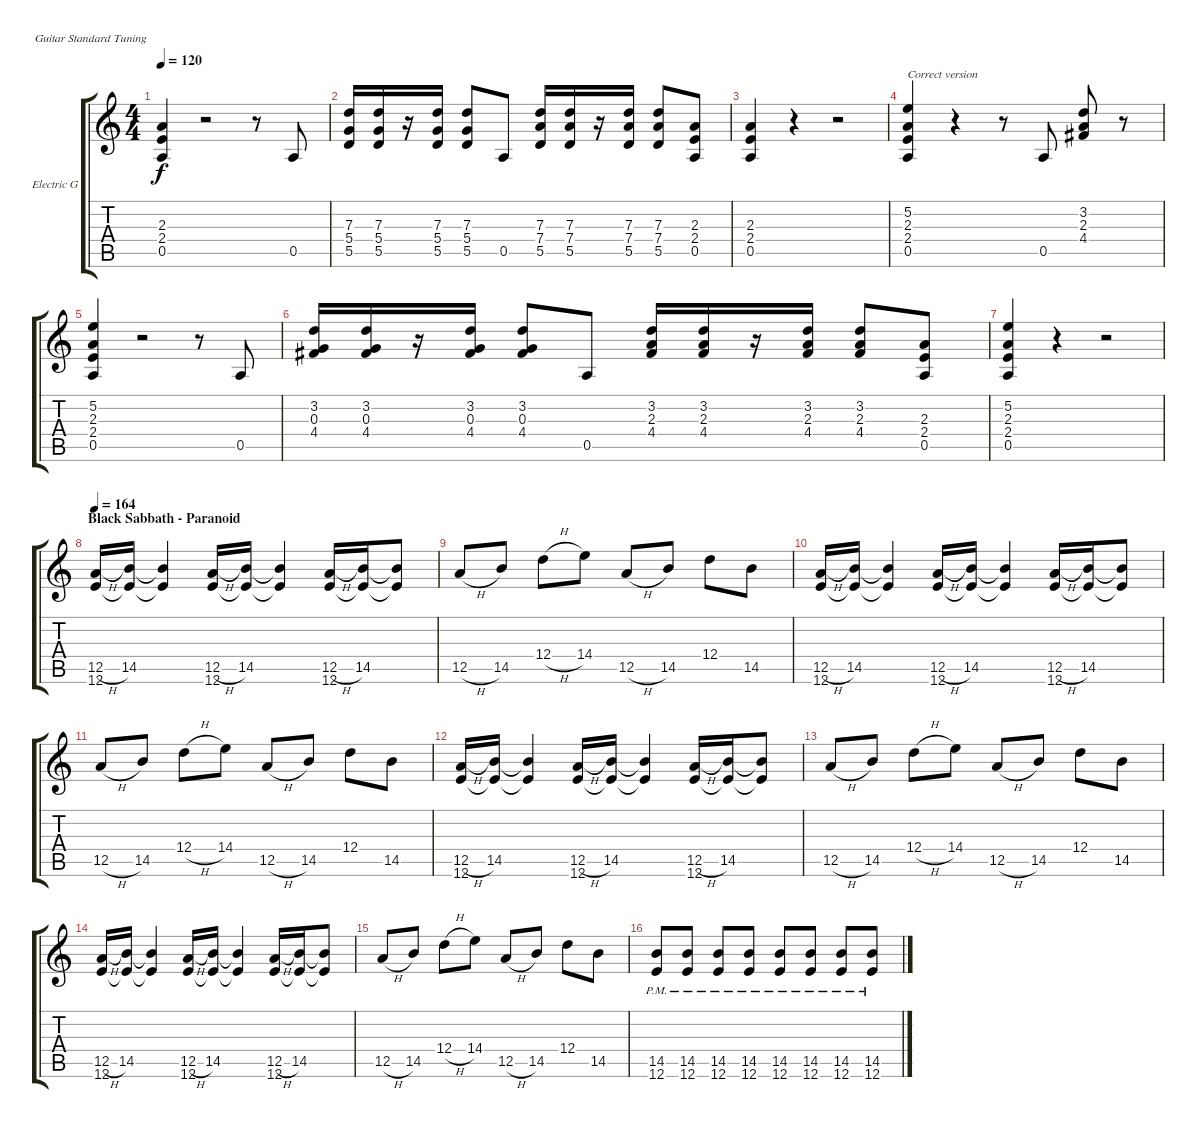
\defaultSystemsLayout 4
\bracketExtendMode groupsimilarinstruments
\firstSystemTrackNameOrientation horizontal
\otherSystemsTrackNameOrientation horizontal
\track ("Electric Guitar" "Electric G") {instrument electricguitarclean}
\staff {score tabs}
\tuning (E4 B3 G3 D3 A2 E2)
\ts (4 4)
\tempo 120
\clef g2
\ks c
(0.5 2.4 2.3).4{dy f} r.2 r.8 0.5.8 |
(5.4 7.3 5.5).16 (5.4 7.3 5.5).16 r.16 (5.4 7.3 5.5).16 (7.3 5.4 5.5).8 0.5.8 (7.4 7.3 5.5).16 (7.4 7.3 5.5).16 r.16 (7.4 7.3 5.5).16 (7.3 7.4 5.5).8 (2.4 2.3 0.5).8 |
(0.5 2.4 2.3).4 r.4 r.2 |
(0.5 2.4 2.3 5.2).4{txt "Correct version"} r.4 r.8 0.5.8 (4.4 2.3 3.2).8 r.8 |
(0.5 2.4 2.3 5.2).4 r.2 r.8 0.5.8 |
(4.4 0.3 3.2).16 (4.4 0.3 3.2).16 r.16 (4.4 0.3 3.2).16 (3.2 0.3 4.4).8 0.5.8 (4.4 2.3 3.2).16 (4.4 2.3 3.2).16 r.16 (4.4 2.3 3.2).16 (3.2 2.3 4.4).8 (2.4 2.3 0.5).8 |
(0.5 2.4 2.3 5.2).4 r.4 r.2 |
\section ("" "Black Sabbath - Paranoid")
\tempo 164
(12.5{h} 12.6).16 (14.5 12.6{t}).16 (14.5{t} 12.6{t}).4 (12.5{h} 12.6).16 (14.5 12.6{t}).16 (14.5{t} 12.6{t}).4 (12.5{h} 12.6).16 (14.5 12.6{t}).16 (14.5{t} 12.6{t}).8 |
12.5{h}.8 14.5.8 12.4{h}.8 14.4.8 12.5{h}.8 14.5.8 12.4.8 14.5.8 |
(12.5{h} 12.6).16 (14.5 12.6{t}).16 (14.5{t} 12.6{t}).4 (12.5{h} 12.6).16 (14.5 12.6{t}).16 (14.5{t} 12.6{t}).4 (12.5{h} 12.6).16 (14.5 12.6{t}).16 (14.5{t} 12.6{t}).8 |
12.5{h}.8 14.5.8 12.4{h}.8 14.4.8 12.5{h}.8 14.5.8 12.4.8 14.5.8 |
(12.5{h} 12.6).16 (14.5 12.6{t}).16 (14.5{t} 12.6{t}).4 (12.5{h} 12.6).16 (14.5 12.6{t}).16 (14.5{t} 12.6{t}).4 (12.5{h} 12.6).16 (14.5 12.6{t}).16 (14.5{t} 12.6{t}).8 |
12.5{h}.8 14.5.8 12.4{h}.8 14.4.8 12.5{h}.8 14.5.8 12.4.8 14.5.8 |
(12.5{h} 12.6).16 (14.5 12.6{t}).16 (14.5{t} 12.6{t}).4 (12.5{h} 12.6).16 (14.5 12.6{t}).16 (14.5{t} 12.6{t}).4 (12.5{h} 12.6).16 (14.5 12.6{t}).16 (14.5{t} 12.6{t}).8 |
12.5{h}.8 14.5.8 12.4{h}.8 14.4.8 12.5{h}.8 14.5.8 12.4.8 14.5.8 |
(14.5{pm} 12.6).8 (14.5{pm} 12.6).8 (14.5{pm} 12.6).8 (14.5{pm} 12.6).8 (14.5{pm} 12.6).8 (14.5{pm} 12.6).8 (14.5{pm} 12.6).8 (14.5{pm} 12.6).8
